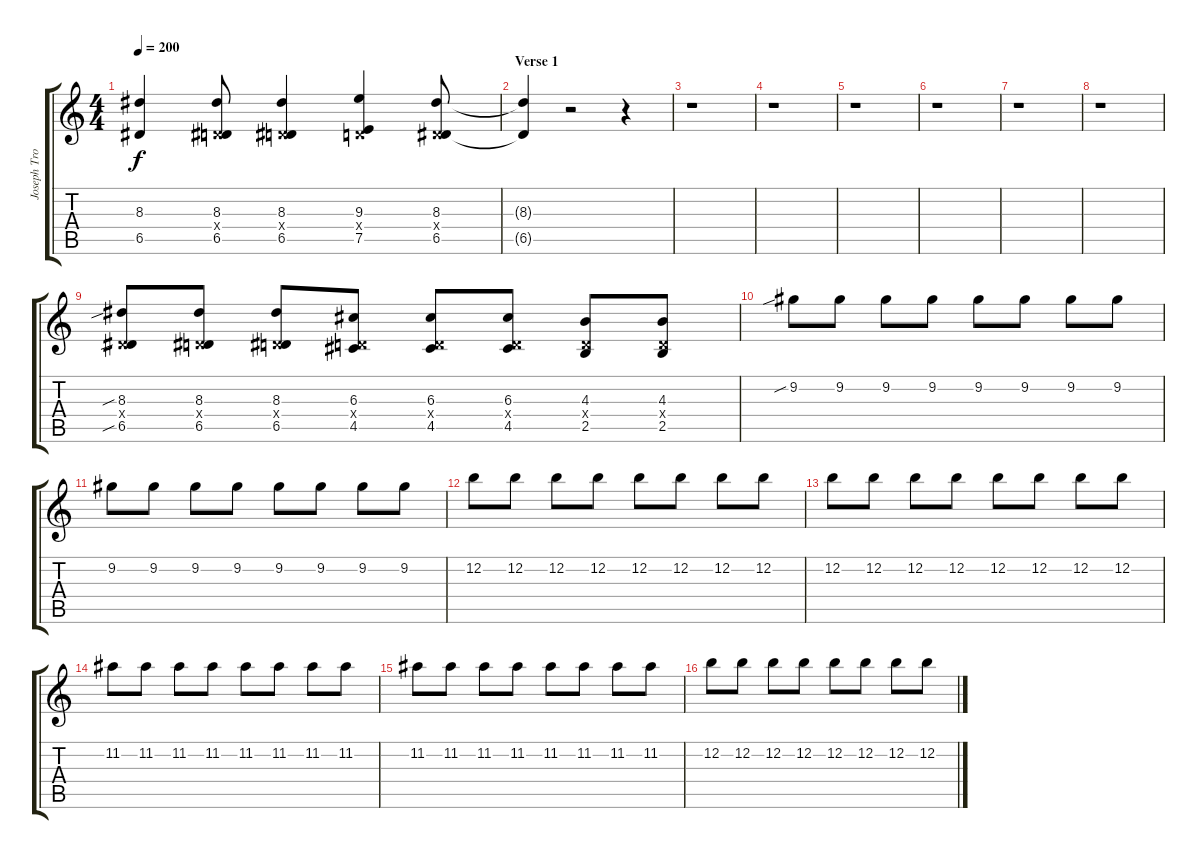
\track ("Joseph Trohman (Lead Guitar)" "Joseph Tro") {instrument distortionguitar}
\staff {score tabs}
\tuning (E4 B3 G3 D3 A2 E2) {hide}
\ts (4 4)
\tempo 200
\clef g2
\ks c
(8.3{t} 6.5{t}).4{dy f} (8.3 0.4{x} 6.5).8 (8.3 0.4{x} 6.5).4 (9.3 0.4{x} 7.5).4 (8.3 0.4{x} 6.5).8 |
\section ("" "Verse 1")
(8.3{t} 6.5{t}).4 r.2 r.4 |
r.1 |
r.1 |
r.1 |
r.1 |
r.1 |
r.1 |
(8.3{sib} 0.4{x} 6.5{sib}).8 (8.3 0.4{x} 6.5).8 (8.3 0.4{x} 6.5).8 (6.3 0.4{x} 4.5).8 (6.3 0.4{x} 4.5).8 (6.3 0.4{x} 4.5).8 (4.3 0.4{x} 2.5).8 (4.3 0.4{x} 2.5).8 |
9.2{sib}.8 9.2.8 9.2.8 9.2.8 9.2.8 9.2.8 9.2.8 9.2.8 |
9.2.8 9.2.8 9.2.8 9.2.8 9.2.8 9.2.8 9.2.8 9.2.8 |
12.2.8 12.2.8 12.2.8 12.2.8 12.2.8 12.2.8 12.2.8 12.2.8 |
12.2.8 12.2.8 12.2.8 12.2.8 12.2.8 12.2.8 12.2.8 12.2.8 |
11.2.8 11.2.8 11.2.8 11.2.8 11.2.8 11.2.8 11.2.8 11.2.8 |
11.2.8 11.2.8 11.2.8 11.2.8 11.2.8 11.2.8 11.2.8 11.2.8 |
12.2.8 12.2.8 12.2.8 12.2.8 12.2.8 12.2.8 12.2.8 12.2.8
